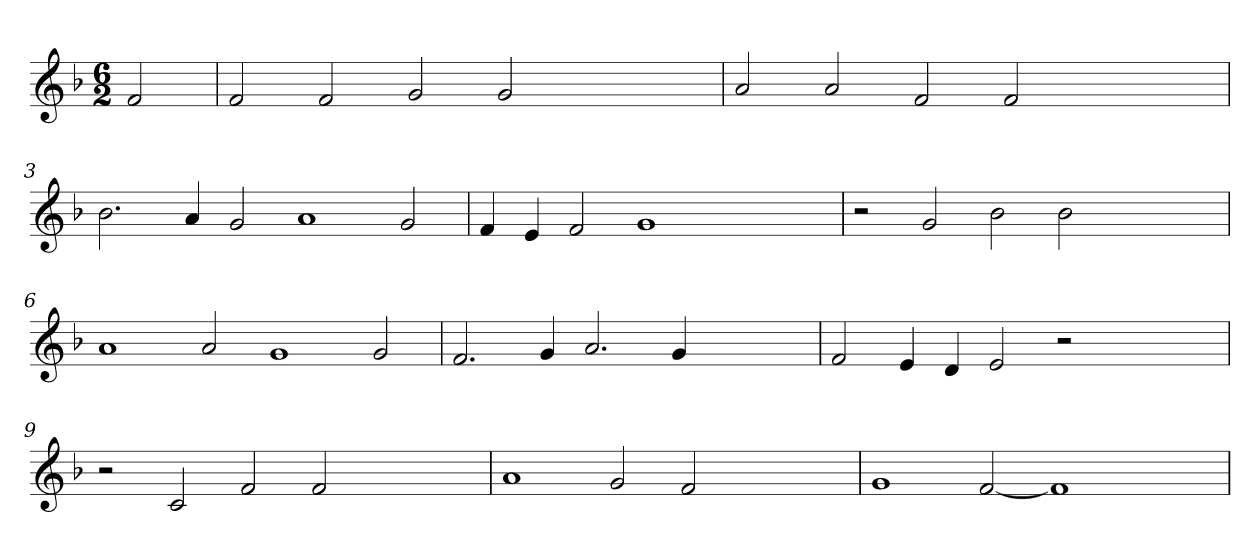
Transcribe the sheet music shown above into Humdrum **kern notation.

**kern
*part1
*staff1
*clefG2
*k[b-]
*F:
*M6/2
=
2f
=1
2f
2f
2g
2g
1ryy
=2
2a
2a
2f
2f
1ryy
=3
2.b-
4a
2g
1a
2g
=4
4f
4e
2f
1g
1ryy
=5
2r
2g
2b-
2b-
1ryy
=6
1a
2a
1g
2g
=7
2.f
4g
2.a
4g
1ryy
=8
2f
4e
4d
2e
2r
1ryy
=9
2r
2c
2f
2f
1ryy
=10
1a
2g
2f
1ryy
=11
1g
[2f
1f]
2ryy
=
*-
